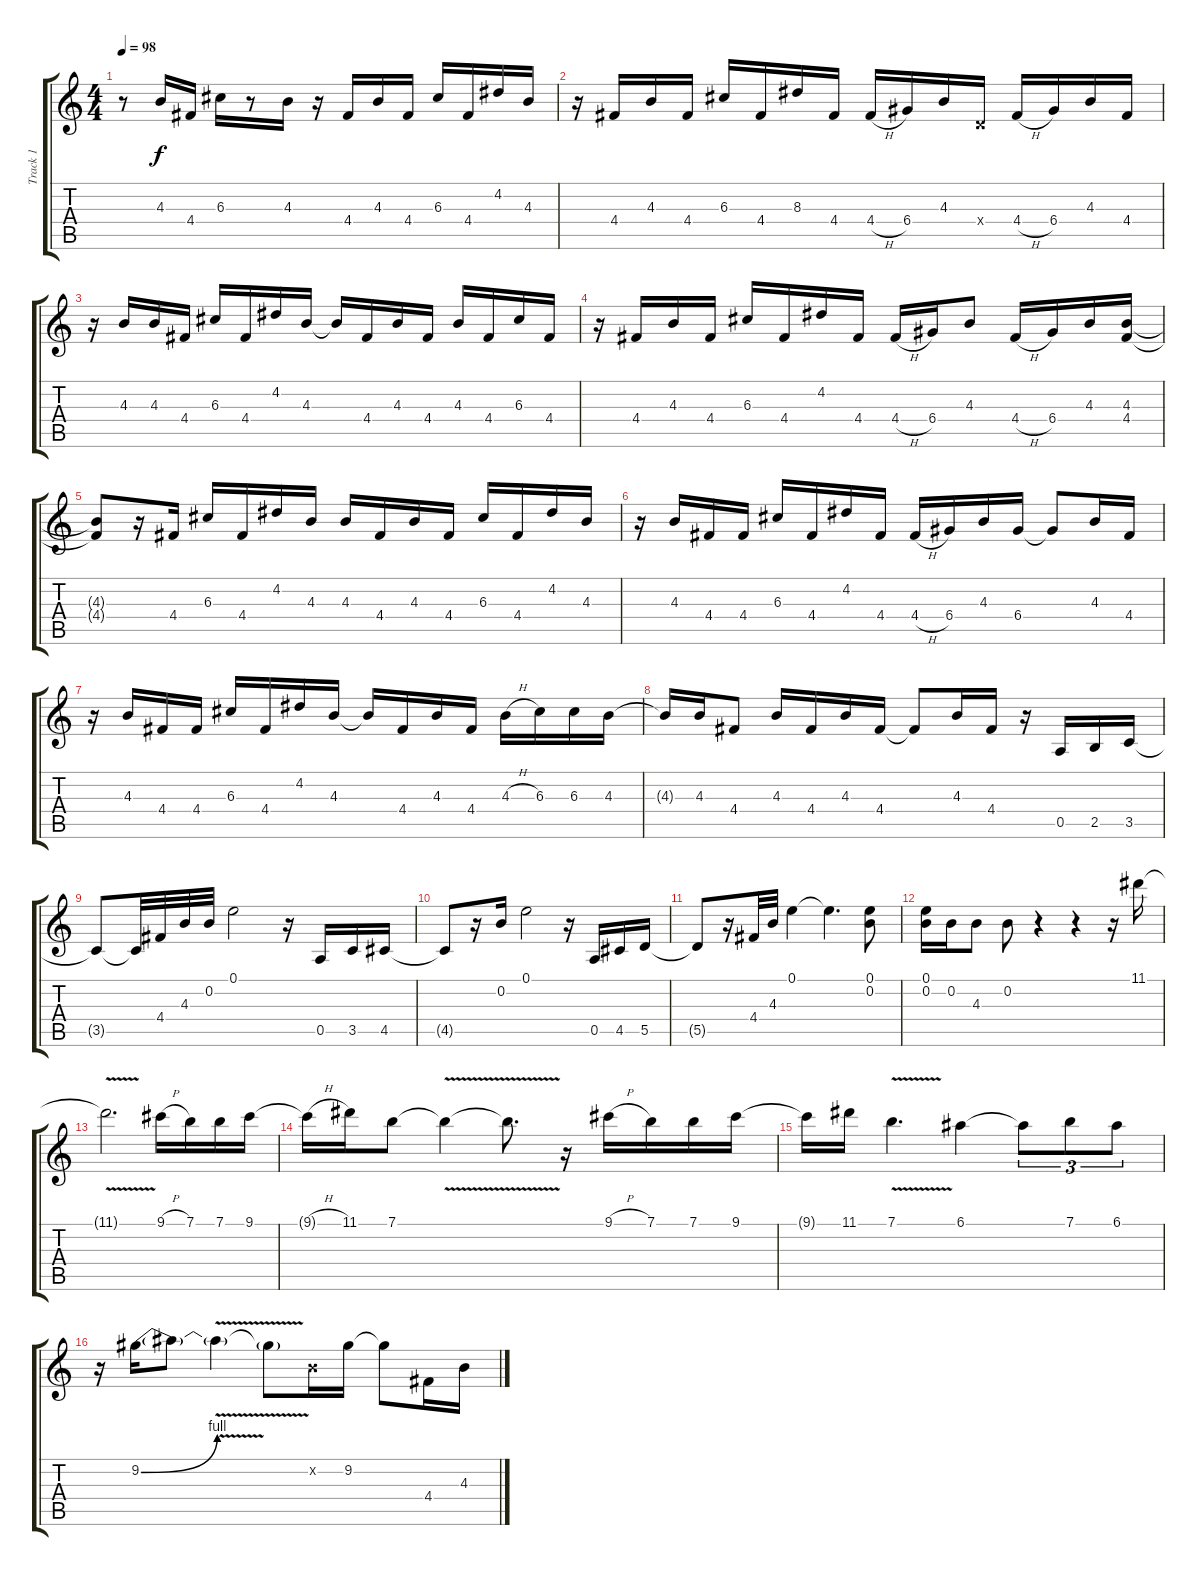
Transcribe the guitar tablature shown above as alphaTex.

\track ("Track 1" "Track 1") {instrument acousticguitarsteel}
\staff {score tabs}
\tuning (E4 B3 G3 D3 A2 E2) {hide}
\ts (4 4)
\tempo 98
\clef g2
\ks c
r.8{dy f} 4.3.16 4.4.16 6.3.16 r.8 4.3.16 r.16 4.4.16 4.3.16 4.4.16 6.3.16 4.4.16 4.2.16 4.3.16 |
r.16 4.4.16 4.3.16 4.4.16 6.3.16 4.4.16 8.3.16 4.4.16 4.4{h}.16 6.4.16 4.3.16 0.4{x}.16 4.4{h}.16 6.4.16 4.3.16 4.4.16 |
r.16 4.3.16 4.3.16 4.4.16 6.3.16 4.4.16 4.2.16 4.3.16 4.3{t}.16 4.4.16 4.3.16 4.4.16 4.3.16 4.4.16 6.3.16 4.4.16 |
r.16 4.4.16 4.3.16 4.4.16 6.3.16 4.4.16 4.2.16 4.4.16 4.4{h}.16 6.4.16 4.3.8 4.4{h}.16 6.4.16 4.3.16 (4.3 4.4).16 |
(4.3{t} 4.4{t}).8 r.16 4.4.16 6.3.16 4.4.16 4.2.16 4.3.16 4.3.16 4.4.16 4.3.16 4.4.16 6.3.16 4.4.16 4.2.16 4.3.16 |
r.16 4.3.16 4.4.16 4.4.16 6.3.16 4.4.16 4.2.16 4.4.16 4.4{h}.16 6.4.16 4.3.16 6.4.16 6.4{t}.8 4.3.16 4.4.16 |
r.16 4.3.16 4.4.16 4.4.16 6.3.16 4.4.16 4.2.16 4.3.16 4.3{t}.16 4.4.16 4.3.16 4.4.16 4.3{h}.16 6.3.16 6.3.16 4.3.16 |
4.3{t}.16 4.3.16 4.4.8 4.3.16 4.4.16 4.3.16 4.4.16 4.4{t}.8 4.3.16 4.4.16 r.16 0.5.16 2.5.16 3.5.16 |
3.5{t}.8 3.5{t}.32 4.4.32 4.3.32 0.2.32 0.1.2 r.16 0.5.16 3.5.16 4.5.16 |
4.5{t}.8 r.16 0.2.16 0.1.2 r.16 0.5.16 4.5.16 5.5.16 |
5.5{t}.8 r.16 4.4.32 4.3.32 0.1.4 0.1{t}.4{d} (0.1 0.2).8 |
(0.1 0.2).16 0.2.16 4.3.8 0.2.8 r.4 r.4 r.16 11.1.16 |
11.1{v t}.2{d} 9.1{h}.16 7.1.16 7.1.16 9.1.16 |
9.1{h t}.16 11.1.16 7.1.8 7.1{v t}.4 7.1{v t}.8{d} r.16 9.1{h}.16 7.1.16 7.1.16 9.1.16 |
9.1{t}.16 11.1.16 7.1{v}.4{d} 6.1.4 6.1{t}.8{tu (3 2)} 7.1.8{tu (3 2)} 6.1.8{tu (3 2)} |
r.16 9.2{be (bend 0 0 60 4)}.16 9.2{t}.8 9.2{v t}.4 9.2{v t}.8 0.2{x}.16 9.2.16 9.2{t}.8 4.4.16 4.3.16
